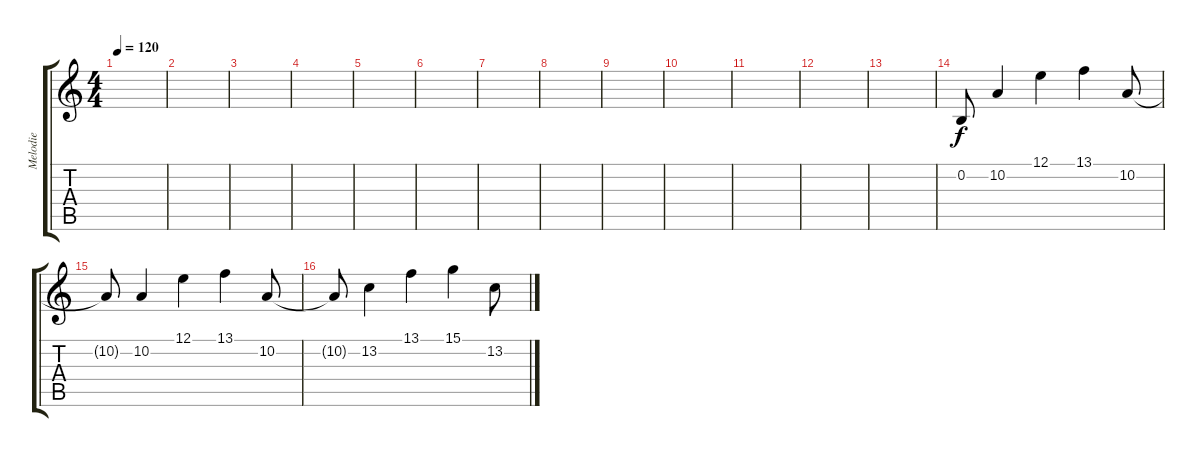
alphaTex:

\track ("Melodie" "Melodie") {instrument vibraphone}
\staff {score tabs}
\tuning (E4 B3 G3 D3 A2 E2) {hide}
\ts (4 4)
\tempo 120
\clef g2
\ks c
|
|
|
|
|
|
|
|
|
|
|
|
|
0.2.8 10.2.4 12.1.4 13.1.4 10.2.8 |
10.2{t}.8 10.2.4 12.1.4 13.1.4 10.2.8 |
10.2{t}.8 13.2.4 13.1.4 15.1.4 13.2.8
